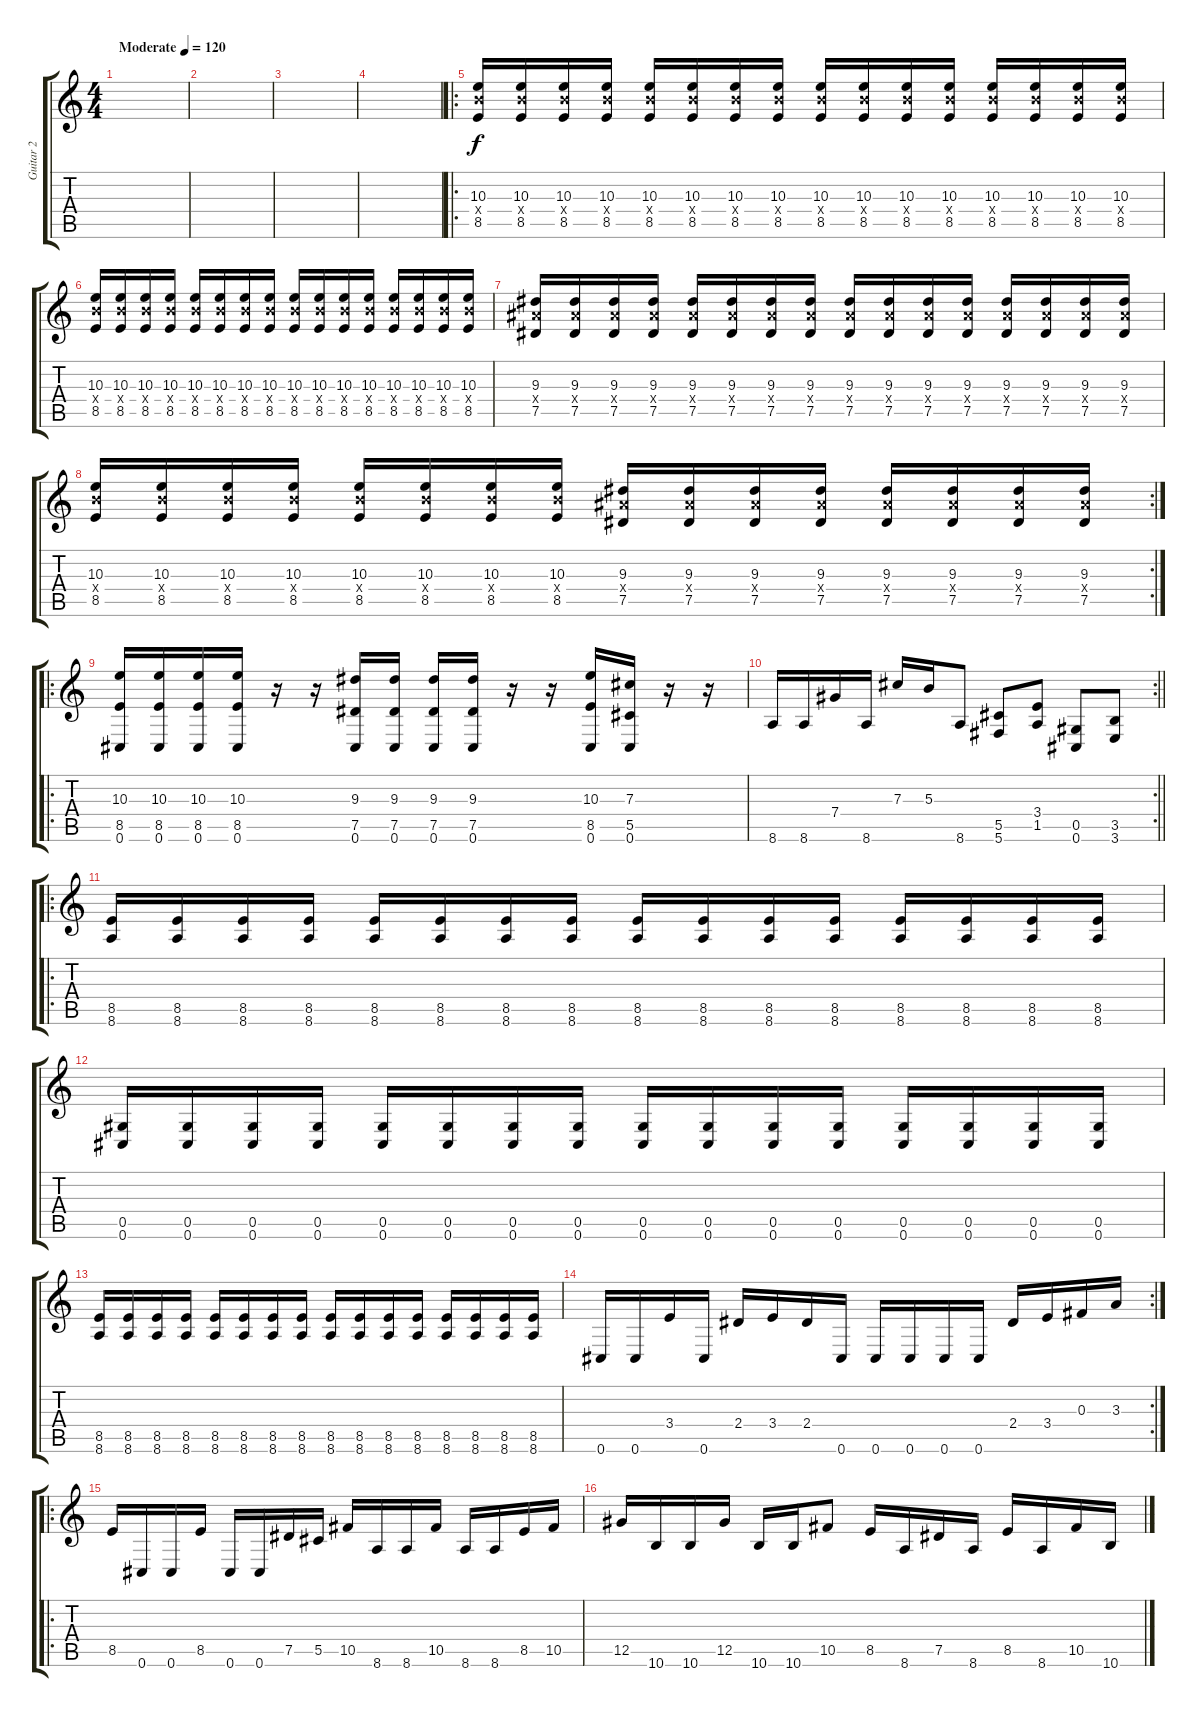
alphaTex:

\track ("Guitar 2" "Guitar 2") {instrument distortionguitar}
\staff {score tabs}
\tuning (Eb4 Bb3 Gb3 Db3 Ab2 Db2) {hide}
\ts (4 4)
\tempo (120 "Moderate")
\clef g2
\ks c
|
|
|
|
\ro
(10.3 10.4{x} 8.5).16 (10.3 10.4{x} 8.5).16 (10.3 10.4{x} 8.5).16 (10.3 10.4{x} 8.5).16 (10.3 10.4{x} 8.5).16 (10.3 10.4{x} 8.5).16 (10.3 10.4{x} 8.5).16 (10.3 10.4{x} 8.5).16 (10.3 10.4{x} 8.5).16 (10.3 10.4{x} 8.5).16 (10.3 10.4{x} 8.5).16 (10.3 10.4{x} 8.5).16 (10.3 10.4{x} 8.5).16 (10.3 10.4{x} 8.5).16 (10.3 10.4{x} 8.5).16 (10.3 10.4{x} 8.5).16 |
(10.3 10.4{x} 8.5).16 (10.3 10.4{x} 8.5).16 (10.3 10.4{x} 8.5).16 (10.3 10.4{x} 8.5).16 (10.3 10.4{x} 8.5).16 (10.3 10.4{x} 8.5).16 (10.3 10.4{x} 8.5).16 (10.3 10.4{x} 8.5).16 (10.3 10.4{x} 8.5).16 (10.3 10.4{x} 8.5).16 (10.3 10.4{x} 8.5).16 (10.3 10.4{x} 8.5).16 (10.3 10.4{x} 8.5).16 (10.3 10.4{x} 8.5).16 (10.3 10.4{x} 8.5).16 (10.3 10.4{x} 8.5).16 |
(9.3 9.4{x} 7.5).16 (9.3 9.4{x} 7.5).16 (9.3 9.4{x} 7.5).16 (9.3 9.4{x} 7.5).16 (9.3 9.4{x} 7.5).16 (9.3 9.4{x} 7.5).16 (9.3 9.4{x} 7.5).16 (9.3 9.4{x} 7.5).16 (9.3 9.4{x} 7.5).16 (9.3 9.4{x} 7.5).16 (9.3 9.4{x} 7.5).16 (9.3 9.4{x} 7.5).16 (9.3 9.4{x} 7.5).16 (9.3 9.4{x} 7.5).16 (9.3 9.4{x} 7.5).16 (9.3 9.4{x} 7.5).16 |
\rc 2
(10.3 10.4{x} 8.5).16 (10.3 10.4{x} 8.5).16 (10.3 10.4{x} 8.5).16 (10.3 10.4{x} 8.5).16 (10.3 10.4{x} 8.5).16 (10.3 10.4{x} 8.5).16 (10.3 10.4{x} 8.5).16 (10.3 10.4{x} 8.5).16 (9.3 9.4{x} 7.5).16 (9.3 9.4{x} 7.5).16 (9.3 9.4{x} 7.5).16 (9.3 9.4{x} 7.5).16 (9.3 9.4{x} 7.5).16 (9.3 9.4{x} 7.5).16 (9.3 9.4{x} 7.5).16 (9.3 9.4{x} 7.5).16 |
\ro
(10.3 8.5 0.6).16 (10.3 8.5 0.6).16 (10.3 8.5 0.6).16 (10.3 8.5 0.6).16 r.16 r.16 (9.3 7.5 0.6).16 (9.3 7.5 0.6).16 (9.3 7.5 0.6).16 (9.3 7.5 0.6).16 r.16 r.16 (10.3 8.5 0.6).16 (7.3 5.5 0.6).16 r.16 r.16 |
\rc 2
\barLineRight lightlight
8.6.16 8.6.16 7.4.16 8.6.16 7.3.16 5.3.16 8.6.8 (5.5 5.6).8 (3.4 1.5).8 (0.5 0.6).8 (3.5 3.6).8 |
\ro
(8.5 8.6).16 (8.5 8.6).16 (8.5 8.6).16 (8.5 8.6).16 (8.5 8.6).16 (8.5 8.6).16 (8.5 8.6).16 (8.5 8.6).16 (8.5 8.6).16 (8.5 8.6).16 (8.5 8.6).16 (8.5 8.6).16 (8.5 8.6).16 (8.5 8.6).16 (8.5 8.6).16 (8.5 8.6).16 |
(0.5 0.6).16 (0.5 0.6).16 (0.5 0.6).16 (0.5 0.6).16 (0.5 0.6).16 (0.5 0.6).16 (0.5 0.6).16 (0.5 0.6).16 (0.5 0.6).16 (0.5 0.6).16 (0.5 0.6).16 (0.5 0.6).16 (0.5 0.6).16 (0.5 0.6).16 (0.5 0.6).16 (0.5 0.6).16 |
(8.5 8.6).16 (8.5 8.6).16 (8.5 8.6).16 (8.5 8.6).16 (8.5 8.6).16 (8.5 8.6).16 (8.5 8.6).16 (8.5 8.6).16 (8.5 8.6).16 (8.5 8.6).16 (8.5 8.6).16 (8.5 8.6).16 (8.5 8.6).16 (8.5 8.6).16 (8.5 8.6).16 (8.5 8.6).16 |
\rc 2
0.6.16 0.6.16 3.4.16 0.6.16 2.4.16 3.4.16 2.4.16 0.6.16 0.6.16 0.6.16 0.6.16 0.6.16 2.4.16 3.4.16 0.3.16 3.3.16 |
\ro
8.5.16 0.6.16 0.6.16 8.5.16 0.6.16 0.6.16 7.5.16 5.5.16 10.5.16 8.6.16 8.6.16 10.5.16 8.6.16 8.6.16 8.5.16 10.5.16 |
12.5.16 10.6.16 10.6.16 12.5.16 10.6.16 10.6.16 10.5.8 8.5.16 8.6.16 7.5.16 8.6.16 8.5.16 8.6.16 10.5.16 10.6.16
